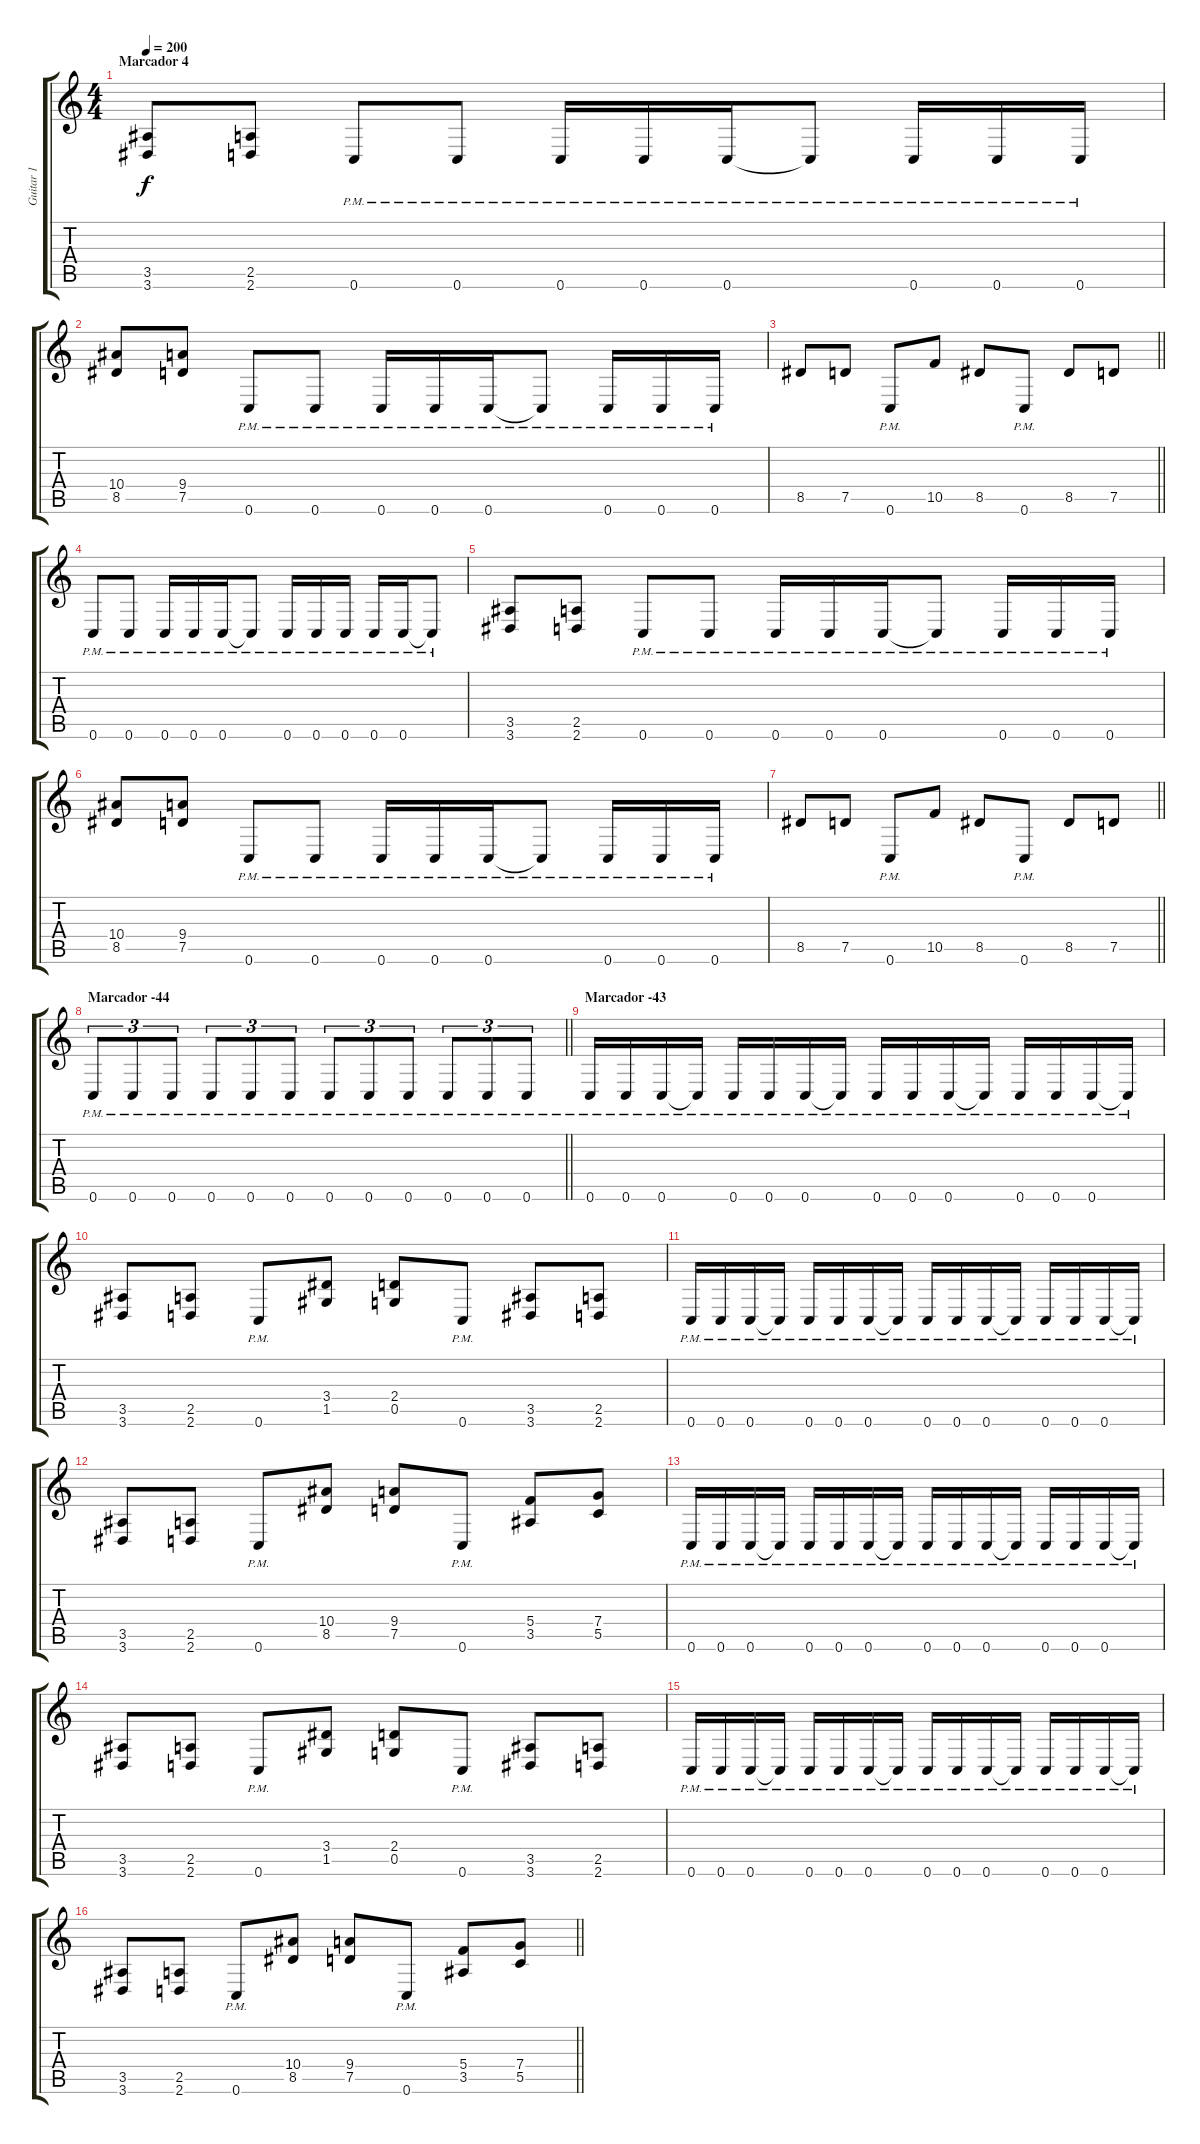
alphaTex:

\track ("Guitar 1" "Guitar 1") {instrument distortionguitar}
\staff {score tabs}
\tuning (D4 A3 F3 C3 G2 C2) {hide}
\ts (4 4)
\section ("" "Marcador 4")
\tempo 200
\clef g2
\ks c
(3.5 3.6).8{dy f} (2.5 2.6).8 0.6{pm}.8 0.6{pm}.8 0.6{pm}.16 0.6{pm}.16 0.6{pm}.16 0.6{pm t}.8 0.6{pm}.16 0.6{pm}.16 0.6{pm}.16 |
(10.4 8.5).8 (9.4 7.5).8 0.6{pm}.8 0.6{pm}.8 0.6{pm}.16 0.6{pm}.16 0.6{pm}.16 0.6{pm t}.8 0.6{pm}.16 0.6{pm}.16 0.6{pm}.16 |
\barLineRight lightlight
8.5.8 7.5.8 0.6{pm}.8 10.5.8 8.5.8 0.6{pm}.8 8.5.8 7.5.8 |
0.6{pm}.8 0.6{pm}.8 0.6{pm}.16 0.6{pm}.16 0.6{pm}.16 0.6{pm t}.8 0.6{pm}.16 0.6{pm}.16 0.6{pm}.16 0.6{pm}.16 0.6{pm}.16 0.6{pm t}.8 |
(3.5 3.6).8 (2.5 2.6).8 0.6{pm}.8 0.6{pm}.8 0.6{pm}.16 0.6{pm}.16 0.6{pm}.16 0.6{pm t}.8 0.6{pm}.16 0.6{pm}.16 0.6{pm}.16 |
(10.4 8.5).8 (9.4 7.5).8 0.6{pm}.8 0.6{pm}.8 0.6{pm}.16 0.6{pm}.16 0.6{pm}.16 0.6{pm t}.8 0.6{pm}.16 0.6{pm}.16 0.6{pm}.16 |
\barLineRight lightlight
8.5.8 7.5.8 0.6{pm}.8 10.5.8 8.5.8 0.6{pm}.8 8.5.8 7.5.8 |
\section ("" "Marcador -44")
\barLineRight lightlight
0.6{pm}.8{tu (3 2)} 0.6{pm}.8{tu (3 2)} 0.6{pm}.8{tu (3 2)} 0.6{pm}.8{tu (3 2)} 0.6{pm}.8{tu (3 2)} 0.6{pm}.8{tu (3 2)} 0.6{pm}.8{tu (3 2)} 0.6{pm}.8{tu (3 2)} 0.6{pm}.8{tu (3 2)} 0.6{pm}.8{tu (3 2)} 0.6{pm}.8{tu (3 2)} 0.6{pm}.8{tu (3 2)} |
\section ("" "Marcador -43")
0.6{pm}.16 0.6{pm}.16 0.6{pm}.16 0.6{pm t}.16 0.6{pm}.16 0.6{pm}.16 0.6{pm}.16 0.6{pm t}.16 0.6{pm}.16 0.6{pm}.16 0.6{pm}.16 0.6{pm t}.16 0.6{pm}.16 0.6{pm}.16 0.6{pm}.16 0.6{pm t}.16 |
(3.5 3.6).8 (2.5 2.6).8 0.6{pm}.8 (3.4 1.5).8 (2.4 0.5).8 0.6{pm}.8 (3.5 3.6).8 (2.5 2.6).8 |
0.6{pm}.16 0.6{pm}.16 0.6{pm}.16 0.6{pm t}.16 0.6{pm}.16 0.6{pm}.16 0.6{pm}.16 0.6{pm t}.16 0.6{pm}.16 0.6{pm}.16 0.6{pm}.16 0.6{pm t}.16 0.6{pm}.16 0.6{pm}.16 0.6{pm}.16 0.6{pm t}.16 |
(3.5 3.6).8 (2.5 2.6).8 0.6{pm}.8 (10.4 8.5).8 (9.4 7.5).8 0.6{pm}.8 (5.4 3.5).8 (7.4 5.5).8 |
0.6{pm}.16 0.6{pm}.16 0.6{pm}.16 0.6{pm t}.16 0.6{pm}.16 0.6{pm}.16 0.6{pm}.16 0.6{pm t}.16 0.6{pm}.16 0.6{pm}.16 0.6{pm}.16 0.6{pm t}.16 0.6{pm}.16 0.6{pm}.16 0.6{pm}.16 0.6{pm t}.16 |
(3.5 3.6).8 (2.5 2.6).8 0.6{pm}.8 (3.4 1.5).8 (2.4 0.5).8 0.6{pm}.8 (3.5 3.6).8 (2.5 2.6).8 |
0.6{pm}.16 0.6{pm}.16 0.6{pm}.16 0.6{pm t}.16 0.6{pm}.16 0.6{pm}.16 0.6{pm}.16 0.6{pm t}.16 0.6{pm}.16 0.6{pm}.16 0.6{pm}.16 0.6{pm t}.16 0.6{pm}.16 0.6{pm}.16 0.6{pm}.16 0.6{pm t}.16 |
\barLineRight lightlight
(3.5 3.6).8 (2.5 2.6).8 0.6{pm}.8 (10.4 8.5).8 (9.4 7.5).8 0.6{pm}.8 (5.4 3.5).8 (7.4 5.5).8
